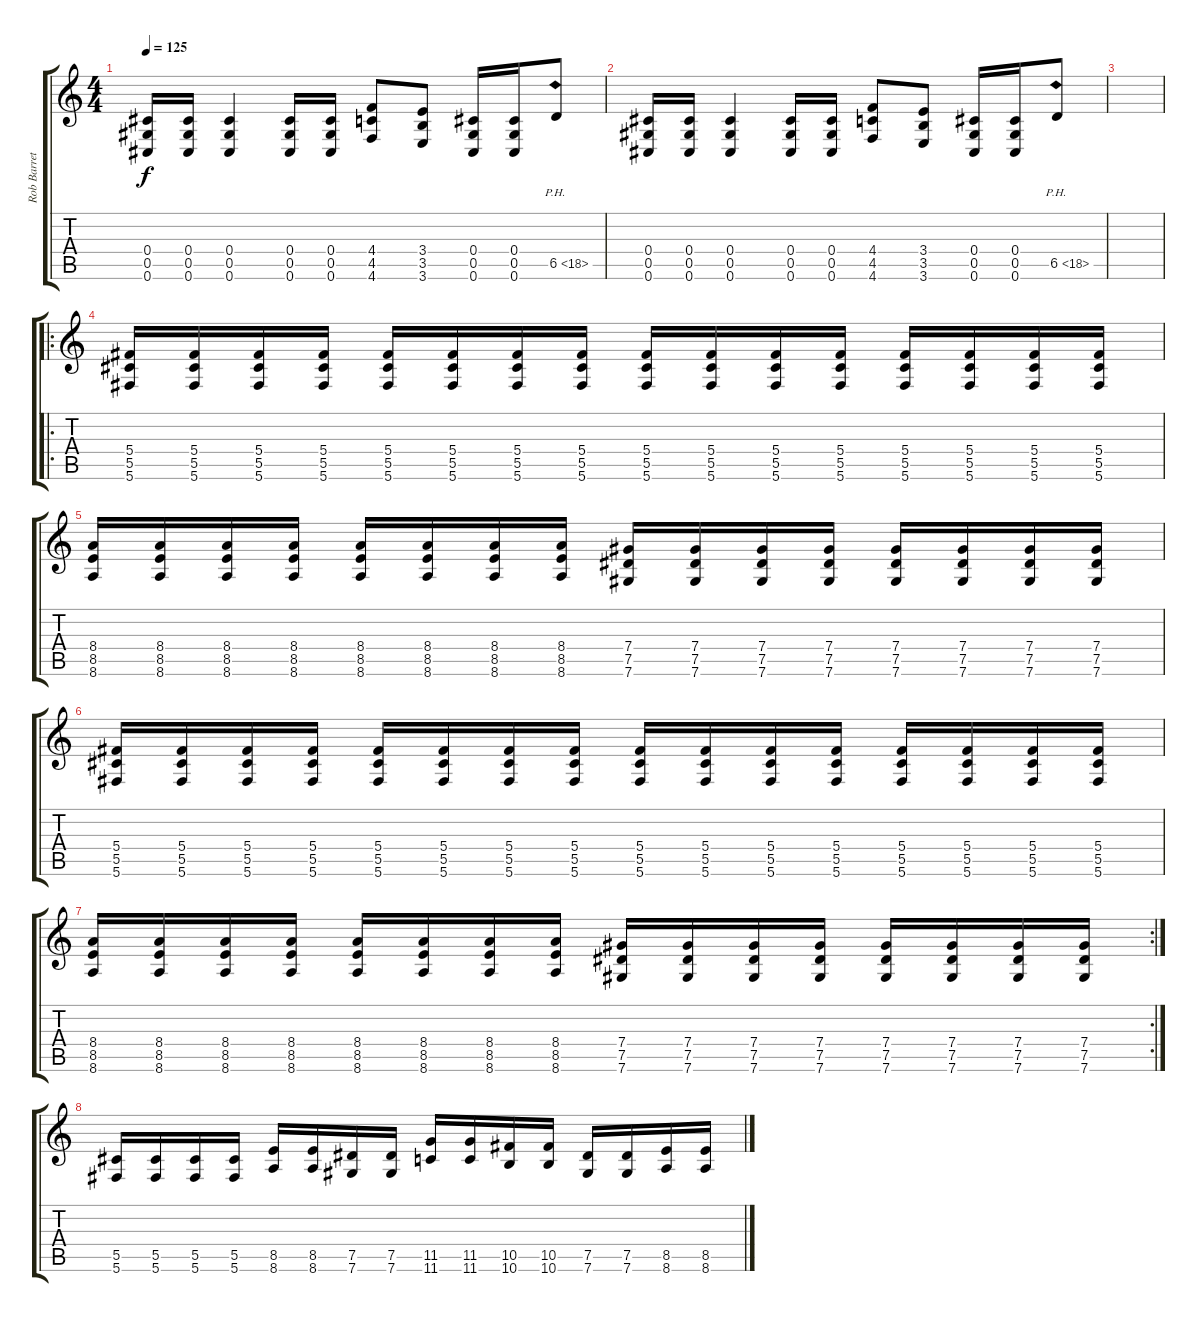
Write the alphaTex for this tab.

\track ("Rob Barrett" "Rob Barret") {instrument distortionguitar}
\staff {score tabs}
\tuning (Eb4 Bb3 Gb3 Db3 Ab2 Db2) {hide}
\ts (4 4)
\tempo 125
\clef g2
\ks c
(0.4 0.5 0.6).16{dy f} (0.4 0.5 0.6).16 (0.4 0.5 0.6).4 (0.4 0.5 0.6).16 (0.4 0.5 0.6).16 (4.4 4.5 4.6).8 (3.4 3.5 3.6).8 (0.4 0.5 0.6).16 (0.4 0.5 0.6).16 6.5{ph 12}.8 |
(0.4 0.5 0.6).16 (0.4 0.5 0.6).16 (0.4 0.5 0.6).4 (0.4 0.5 0.6).16 (0.4 0.5 0.6).16 (4.4 4.5 4.6).8 (3.4 3.5 3.6).8 (0.4 0.5 0.6).16 (0.4 0.5 0.6).16 6.5{ph 12}.8 |
|
\ro
(5.4 5.5 5.6).16 (5.4 5.5 5.6).16 (5.4 5.5 5.6).16 (5.4 5.5 5.6).16 (5.4 5.5 5.6).16 (5.4 5.5 5.6).16 (5.4 5.5 5.6).16 (5.4 5.5 5.6).16 (5.4 5.5 5.6).16 (5.4 5.5 5.6).16 (5.4 5.5 5.6).16 (5.4 5.5 5.6).16 (5.4 5.5 5.6).16 (5.4 5.5 5.6).16 (5.4 5.5 5.6).16 (5.4 5.5 5.6).16 |
(8.4 8.5 8.6).16 (8.4 8.5 8.6).16 (8.4 8.5 8.6).16 (8.4 8.5 8.6).16 (8.4 8.5 8.6).16 (8.4 8.5 8.6).16 (8.4 8.5 8.6).16 (8.4 8.5 8.6).16 (7.4 7.5 7.6).16 (7.4 7.5 7.6).16 (7.4 7.5 7.6).16 (7.4 7.5 7.6).16 (7.4 7.5 7.6).16 (7.4 7.5 7.6).16 (7.4 7.5 7.6).16 (7.4 7.5 7.6).16 |
(5.4 5.5 5.6).16 (5.4 5.5 5.6).16 (5.4 5.5 5.6).16 (5.4 5.5 5.6).16 (5.4 5.5 5.6).16 (5.4 5.5 5.6).16 (5.4 5.5 5.6).16 (5.4 5.5 5.6).16 (5.4 5.5 5.6).16 (5.4 5.5 5.6).16 (5.4 5.5 5.6).16 (5.4 5.5 5.6).16 (5.4 5.5 5.6).16 (5.4 5.5 5.6).16 (5.4 5.5 5.6).16 (5.4 5.5 5.6).16 |
\rc 2
(8.4 8.5 8.6).16 (8.4 8.5 8.6).16 (8.4 8.5 8.6).16 (8.4 8.5 8.6).16 (8.4 8.5 8.6).16 (8.4 8.5 8.6).16 (8.4 8.5 8.6).16 (8.4 8.5 8.6).16 (7.4 7.5 7.6).16 (7.4 7.5 7.6).16 (7.4 7.5 7.6).16 (7.4 7.5 7.6).16 (7.4 7.5 7.6).16 (7.4 7.5 7.6).16 (7.4 7.5 7.6).16 (7.4 7.5 7.6).16 |
(5.5 5.6).16 (5.5 5.6).16 (5.5 5.6).16 (5.5 5.6).16 (8.5 8.6).16 (8.5 8.6).16 (7.5 7.6).16 (7.5 7.6).16 (11.5 11.6).16 (11.5 11.6).16 (10.5 10.6).16 (10.5 10.6).16 (7.5 7.6).16 (7.5 7.6).16 (8.5 8.6).16 (8.5 8.6).16
